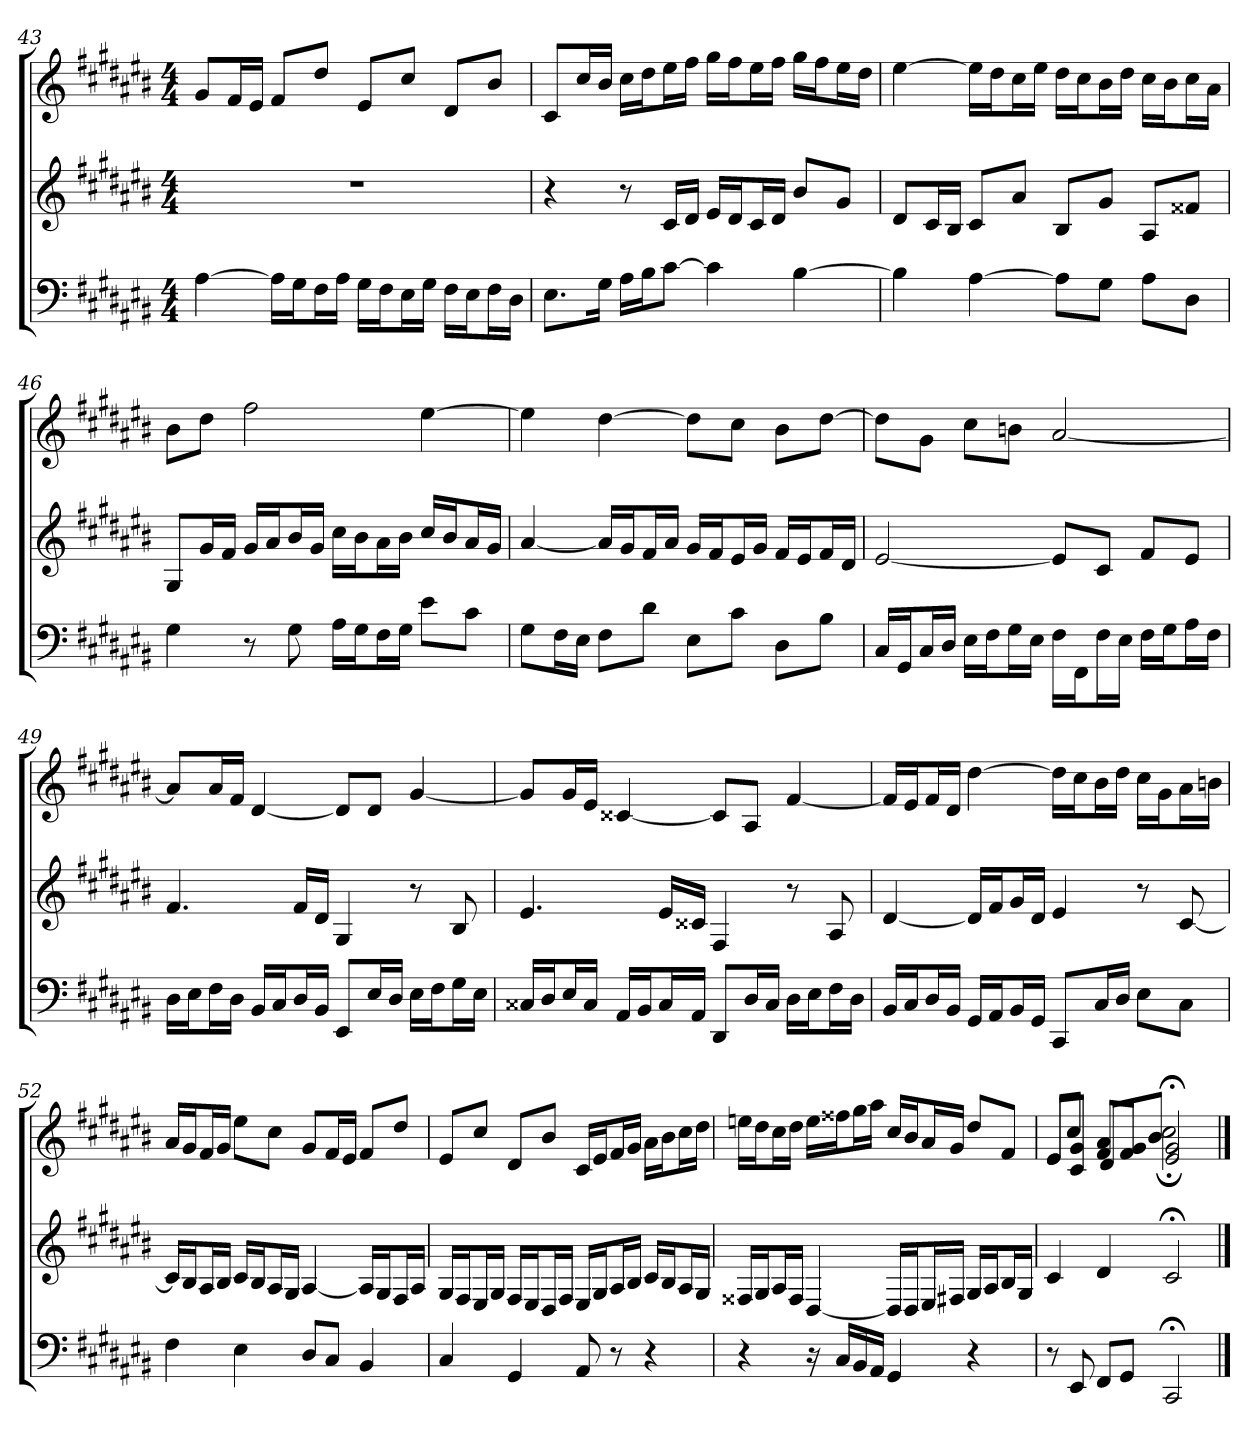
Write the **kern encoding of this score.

**kern	**kern	**kern
*part3	*part2	*part1
*staff3	*staff2	*staff1
*clefF4	*clefG2	*clefG2
*k[f#c#g#d#a#e#b#]	*k[f#c#g#d#a#e#b#]	*k[f#c#g#d#a#e#b#]
*C#:	*C#:	*C#:
*M4/4	*M4/4	*M4/4
=43	=43	=43
[4A#	1r	8g#/L
.	.	16f#/L
.	.	16e#/JJ
16A#\LL]	.	8f#/L
16G#\J	.	.
16F#\L	.	8dd#/J
16A#\JJ	.	.
16G#\LL	.	8e#/L
16F#\J	.	.
16E#\L	.	8cc#/J
16G#\JJ	.	.
16F#\LL	.	8d#/L
16E#\J	.	.
16F#\L	.	8b#/J
16D#\JJ	.	.
=44	=44	=44
8.E#\L	4r	8c#/L
.	.	16cc#/L
16G#\Jk	.	16b#/JJ
16A#\LL	8r	16cc#\LL
16B#\J	.	16dd#\J
[8c#\J	16c#/LL	16ee#\L
.	16d#/JJ	16ff#\JJ
4c#]	16e#/LL	16gg#\LL
.	16d#/J	16ff#\J
.	16c#/L	16ee#\L
.	16d#/JJ	16ff#\JJ
[4B#	8b#/L	16gg#\LL
.	.	16ff#\J
.	8g#/J	16ee#\L
.	.	16dd#\JJ
=45	=45	=45
4B#]	8d#/L	[4ee#
.	16c#/L	.
.	16B#/JJ	.
[4A#	8c#/L	16ee#\LL]
.	.	16dd#\J
.	8a#/J	16cc#\L
.	.	16ee#\JJ
8A#\L]	8B#/L	16dd#\LL
.	.	16cc#\J
8G#\J	8g#/J	16b#\L
.	.	16dd#\JJ
8A#\L	8A#/L	16cc#\LL
.	.	16b#\J
8D#\J	8f##X/J	16cc#\L
.	.	16a#\JJ
=46	=46	=46
4G#	8G#/L	8b#\L
.	16g#/L	8dd#\J
.	16f#/JJ	.
8r	16g#/LL	2ff#
.	16a#/J	.
8G#	16b#/L	.
.	16g#/JJ	.
16A#\LL	16cc#\LL	.
16G#\J	16b#\J	.
16F#\L	16a#\L	.
16G#\JJ	16b#\JJ	.
8e#\L	16cc#/LL	[4ee#
.	16b#/J	.
8c#\J	16a#/L	.
.	16g#/JJ	.
=47	=47	=47
8G#\L	[4a#	4ee#]
16F#\L	.	.
16E#\JJ	.	.
8F#\L	16a#/LL]	[4dd#
.	16g#/J	.
8d#\J	16f#/L	.
.	16a#/JJ	.
8E#\L	16g#/LL	8dd#\L]
.	16f#/J	.
8c#\J	16e#/L	8cc#\J
.	16g#/JJ	.
8D#\L	16f#/LL	8b#\L
.	16e#/J	.
8B#\J	16f#/L	[8dd#\J
.	16d#/JJ	.
=48	=48	=48
16C#/LL	[2e#	8dd#\L]
16GG#/J	.	.
16C#/L	.	8g#\J
16D#/JJ	.	.
16E#\LL	.	8cc#\L
16F#\J	.	.
16G#\L	.	8bn\J
16E#\JJ	.	.
16F#\LL	8e#/L]	[2a#
16FF#\J	.	.
16F#\L	8c#/J	.
16E#\JJ	.	.
16F#\LL	8f#/L	.
16G#\J	.	.
16A#\L	8e#/J	.
16F#\JJ	.	.
=49	=49	=49
16D#\LL	4.f#	8a#/L]
16E#\J	.	.
16F#\L	.	16a#/L
16D#\JJ	.	16f#/JJ
16BB#/LL	.	[4d#
16C#/J	.	.
16D#/L	16f#/LL	.
16BB#/JJ	16d#/JJ	.
8EE#/L	4G#	8d#/L]
16E#/L	.	8d#/J
16D#/JJ	.	.
16E#\LL	8r	[4g#
16F#\J	.	.
16G#\L	8B#	.
16E#\JJ	.	.
=50	=50	=50
16C##X/LL	4.e#	8g#/L]
16D#/J	.	.
16E#/L	.	16g#/L
16C##/JJ	.	16e#/JJ
16AA#/LL	.	[4c##X
16BB#/J	.	.
16C##/L	16e#/LL	.
16AA#/JJ	16c##X/JJ	.
8DD#/L	4F#	8c##/L]
16D#/L	.	8A#/J
16C##/JJ	.	.
16D#\LL	8r	[4f#
16E#\J	.	.
16F#\L	8A#	.
16D#\JJ	.	.
=51	=51	=51
16BB#/LL	[4d#	16f#/LL]
16C#/J	.	16e#/J
16D#/L	.	16f#/L
16BB#/JJ	.	16d#/JJ
16GG#/LL	16d#/LL]	[4dd#
16AA#/J	16f#/J	.
16BB#/L	16g#/L	.
16GG#/JJ	16d#/JJ	.
8CC#/L	4e#	16dd#\LL]
.	.	16cc#\J
16C#/L	.	16b#\L
16D#/JJ	.	16dd#\JJ
8E#\L	8r	16cc#\LL
.	.	16g#\J
8C#\J	[8c#	16a#\L
.	.	16bn\JJ
=52	=52	=52
4F#	16c#/LL]	16a#/LL
.	16B#/J	16g#/J
.	16A#/L	16f#/L
.	16B#/JJ	16g#/JJ
4E#	16c#/LL	8ee#\L
.	16B#/J	.
.	16A#/L	8cc#\J
.	16G#/JJ	.
8D#/L	[4A#	8g#/L
8C#/J	.	16f#/L
.	.	16e#/JJ
4BB#	16A#/LL]	8f#/L
.	16G#/J	.
.	16F#/L	8dd#/J
.	16A#/JJ	.
=53	=53	=53
4C#	16G#/LL	8e#/L
.	16F#/J	.
.	16E#/L	8cc#/J
.	16G#/JJ	.
4GG#	16F#/LL	8d#/L
.	16E#/J	.
.	16D#/L	8b#/J
.	16F#/JJ	.
8AA#	16E#/LL	16c#/LL
.	16G#/J	16e#/J
8r	16A#/L	16f#/L
.	16B#/JJ	16g#/JJ
4r	16c#/LL	16a#\LL
.	16B#/J	16b#\J
.	16A#/L	16cc#\L
.	16G#/JJ	16dd#\JJ
=54	=54	=54
4r	16F##X/LL	16een\LL
.	16G#/J	16dd#\J
.	16A#/L	16cc#\L
.	16F##/JJ	16dd#\JJ
16r	[4D#	16ee\LL
16C#/LL	.	16ff##X\J
16BB#/	.	16gg#\L
16AA#/JJ	.	16aa#\JJ
4GG#	16D#/LL]	16cc#/LL
.	16D#/J	16b#/J
.	16E#/L	16a#/L
.	16F#X/JJ	16g#/JJ
4r	16G#/LL	8dd#/L
.	16A#/J	.
.	16B#/L	8f#/J
.	16G#/JJ	.
=55	=55	=55
*	*	*^
8r	4c#	8e#/L	8e#/L
8EE#	.	8c#/ 8g#/J	8cc#/J
8FF#/L	4d#	8f#/ 8a#/L	8d#/L
8GG#/J	.	8f#/ 8g#/J	8b#/J
2CC#;<	2c#;<	2e#;< 2g#;<	2cc#;
*	*	*v	*v
==	==	==
*-	*-	*-
